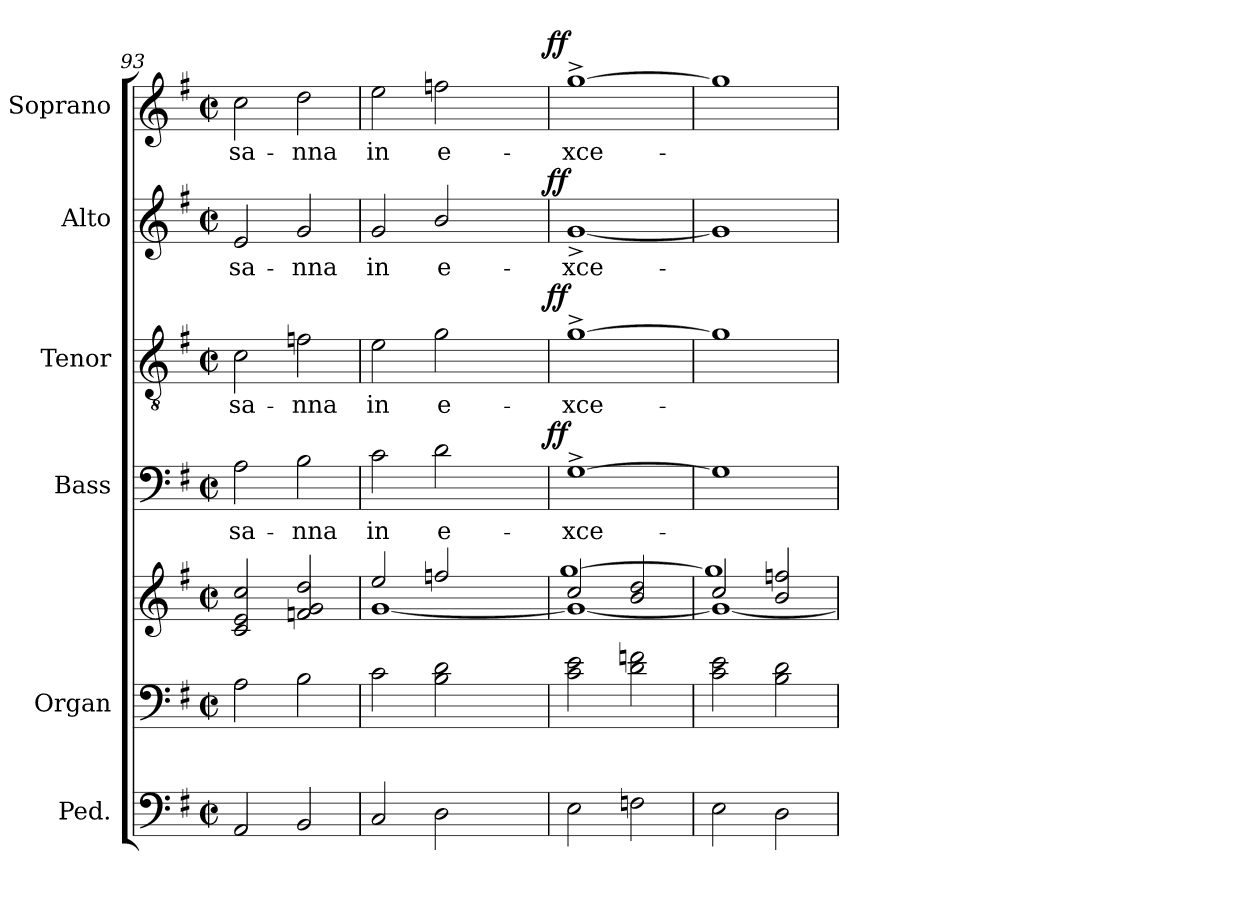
**kern	**kern	**kern	**kern	**text	**dynam	**kern	**text	**dynam	**kern	**text	**dynam	**kern	**text	**dynam
*part6	*part5	*part5	*part4	*part4	*part4	*part3	*part3	*part3	*part2	*part2	*part2	*part1	*part1	*part1
*staff7	*staff6	*staff5	*staff4	*staff4	*staff4	*staff3	*staff3	*staff3	*staff2	*staff2	*staff2	*staff1	*staff1	*staff1
*I"Ped.	*I"Organ	*	*I"Bass	*	*	*I"Tenor	*	*	*I"Alto	*	*	*I"Soprano	*	*
*	*I'Org.	*	*I'B.	*	*	*I'T.	*	*	*I'A.	*	*	*I'S.	*	*
*clefF4	*clefF4	*clefG2	*clefF4	*	*	*clefGv2	*	*	*clefG2	*	*	*clefG2	*	*
*	*	*	*	*	*	*ITrd7c12	*	*	*	*	*	*	*	*
*k[f#]	*k[f#]	*k[f#]	*k[f#]	*	*	*k[f#]	*	*	*k[f#]	*	*	*k[f#]	*	*
*G:	*G:	*G:	*G:	*	*	*G:	*	*	*G:	*	*	*G:	*	*
*M2/2	*M2/2	*M2/2	*M2/2	*	*	*M2/2	*	*	*M2/2	*	*	*M2/2	*	*
*met(c|)	*met(c|)	*met(c|)	*met(c|)	*	*	*met(c|)	*	*	*met(c|)	*	*	*met(c|)	*	*
=93	=93	=93	=93	=93	=93	=93	=93	=93	=93	=93	=93	=93	=93	=93
!	!	!	!	!LO:LY:b:color=#000000	!	!	!	!	!	!	!	!	!	!
!	!	!	!	!	!	!	!LO:LY:b:color=#000000	!	!	!	!	!	!	!
!	!	!	!	!	!	!	!	!	!	!LO:LY:b:color=#000000	!	!	!	!
!	!	!	!	!	!	!	!	!	!	!	!	!	!LO:LY:b:color=#000000	!
2AAi/	2Ai\	2ci/ 2ei 2cci	2Ai\	-sa-	.	2Ci\	-sa-	.	2ei/	-sa-	.	2cci\	-sa-	.
!	!	!	!	!LO:LY:b:color=#000000	!	!	!	!	!	!	!	!	!	!
!	!	!	!	!	!	!	!LO:LY:b:color=#000000	!	!	!	!	!	!	!
!	!	!	!	!	!	!	!	!	!	!LO:LY:b:color=#000000	!	!	!	!
!	!	!	!	!	!	!	!	!	!	!	!	!	!LO:LY:b:color=#000000	!
2BBi/	2Bi\	2fni/ 2gi 2ddi	2Bi\	-nna	.	2Fni\	-nna	.	2gi/	-nna	.	2ddi\	-nna	.
=94	=94	=94	=94	=94	=94	=94	=94	=94	=94	=94	=94	=94	=94	=94
*	*	*^	*	*	*	*	*	*	*	*	*	*	*	*
*	*	*	*^	*	*	*	*	*	*	*	*	*	*	*	*
!	!	!	!	!	!	!LO:LY:b:color=#000000	!	!	!	!	!	!	!	!	!	!
!	!	!	!	!	!	!	!	!	!LO:LY:b:color=#000000	!	!	!	!	!	!	!
!	!	!	!	!	!	!	!	!	!	!	!	!LO:LY:b:color=#000000	!	!	!	!
!	!	!	!	!	!	!	!	!	!	!	!	!	!	!	!LO:LY:b:color=#000000	!
*	*	*	*	*	*^	*	*	*^	*	*	*^	*	*	*^	*	*
2Ci/	2ci\	2eei/	[1gi	1ryy	2ci\	2ryy	in	.	2Ei\	2ryy	in	.	2gi/	2ryy	in	.	2eei\	2ryy	in	.
!	!	!	!	!	!	!	!LO:LY:b:color=#000000	!	!	!	!	!	!	!	!	!	!	!	!	!
!	!	!	!	!	!	!	!	!	!	!	!LO:LY:b:color=#000000	!	!	!	!	!	!	!	!	!
!	!	!	!	!	!	!	!	!	!	!	!	!	!	!	!LO:LY:b:color=#000000	!	!	!	!	!
!	!	!	!	!	!	!	!	!	!	!	!	!	!	!	!	!	!	!	!LO:LY:b:color=#000000	!
2Di\	2Bi\ 2di	2ffni/	.	.	2di\	4ryy	e-	.	2Gi\	4ryy	e-	.	2bi/	4ryy	e-	.	2ffni\	4ryy	e-	.
.	.	.	.	.	.	8ryy	.	.	.	8ryy	.	.	.	8ryy	.	.	.	8ryy	.	.
.	.	.	.	.	.	16ryy	.	.	.	16ryy	.	.	.	16ryy	.	.	.	16ryy	.	.
.	.	.	.	.	.	32ryy	.	.	.	32ryy	.	.	.	32ryy	.	.	.	32ryy	.	.
.	.	.	.	.	.	64ryy	.	.	.	64ryy	.	.	.	64ryy	.	.	.	64ryy	.	.
.	.	.	.	.	.	128...ryy	.	.	.	128...ryy	.	.	.	128...ryy	.	.	.	128...ryy	.	.
.	.	.	.	.	.	1024ryy	.	ff	.	1024ryy	.	ff	.	1024ryy	.	ff	.	1024ryy	.	ff
*	*	*	*	*	*v	*v	*	*	*	*	*	*	*v	*v	*	*	*v	*v	*	*
*	*	*	*	*	*	*	*	*v	*v	*	*	*	*	*	*	*	*
=95	=95	=95	=95	=95	=95	=95	=95	=95	=95	=95	=95	=95	=95	=95	=95	=95
*	*	*	*	*	*^	*	*	*^	*	*	*^	*	*	*^	*	*
!	!	!	!	!	!	!	!LO:LY:b:color=#000000	!	!	!	!	!	!	!	!	!	!	!	!	!
*	*	*	*	*	*v	*v	*	*	*	*	*	*	*v	*v	*	*	*v	*v	*	*
*	*	*	*	*	*	*	*	*v	*v	*	*	*	*	*	*	*	*
*	*	*	*	*	*^	*	*	*^	*	*	*^	*	*	*^	*	*
!	!	!	!	!	!	!	!	!	!	!	!LO:LY:b:color=#000000	!	!	!	!	!	!	!	!	!
*	*	*	*	*	*v	*v	*	*	*	*	*	*	*v	*v	*	*	*v	*v	*	*
*	*	*	*	*	*	*	*	*v	*v	*	*	*	*	*	*	*	*
*	*	*	*	*	*^	*	*	*^	*	*	*^	*	*	*^	*	*
!	!	!	!	!	!	!	!	!	!	!	!	!	!	!	!LO:LY:b:color=#000000	!	!	!	!	!
*	*	*	*	*	*v	*v	*	*	*	*	*	*	*v	*v	*	*	*v	*v	*	*
*	*	*	*	*	*	*	*	*v	*v	*	*	*	*	*	*	*	*
*	*	*	*	*	*^	*	*	*^	*	*	*^	*	*	*^	*	*
!	!	!	!	!	!	!	!	!	!	!	!	!	!	!	!	!	!	!	!LO:LY:b:color=#000000	!
*	*	*	*	*	*v	*v	*	*	*	*	*	*	*v	*v	*	*	*v	*v	*	*
*	*	*	*	*	*	*	*	*v	*v	*	*	*	*	*	*	*	*
2Ei\	2ci\ 2ei	2cci/	1gi_	[1ggi	[1G^i	-xce-	.	[1G^i	-xce-	.	[1g^i	-xce-	.	[1gg^i	-xce-	.
2Fni\	2di\ 2fni	2bi/ 2ddi	.	.	.	.	.	.	.	.	.	.	.	.	.	.
=96	=96	=96	=96	=96	=96	=96	=96	=96	=96	=96	=96	=96	=96	=96	=96	=96
2Ei\	2ci\ 2ei	2cci/	1gi_	1ggi]	1Gi]	.	.	1Gi]	.	.	1gi]	.	.	1ggi]	.	.
2Di\	2Bi\ 2di	2bi/ 2ffni	.	.	.	.	.	.	.	.	.	.	.	.	.	.
*	*	*v	*v	*v	*	*	*	*	*	*	*	*	*	*	*	*
=	=	=	=	=	=	=	=	=	=	=	=	=	=	=
*-	*-	*-	*-	*-	*-	*-	*-	*-	*-	*-	*-	*-	*-	*-
